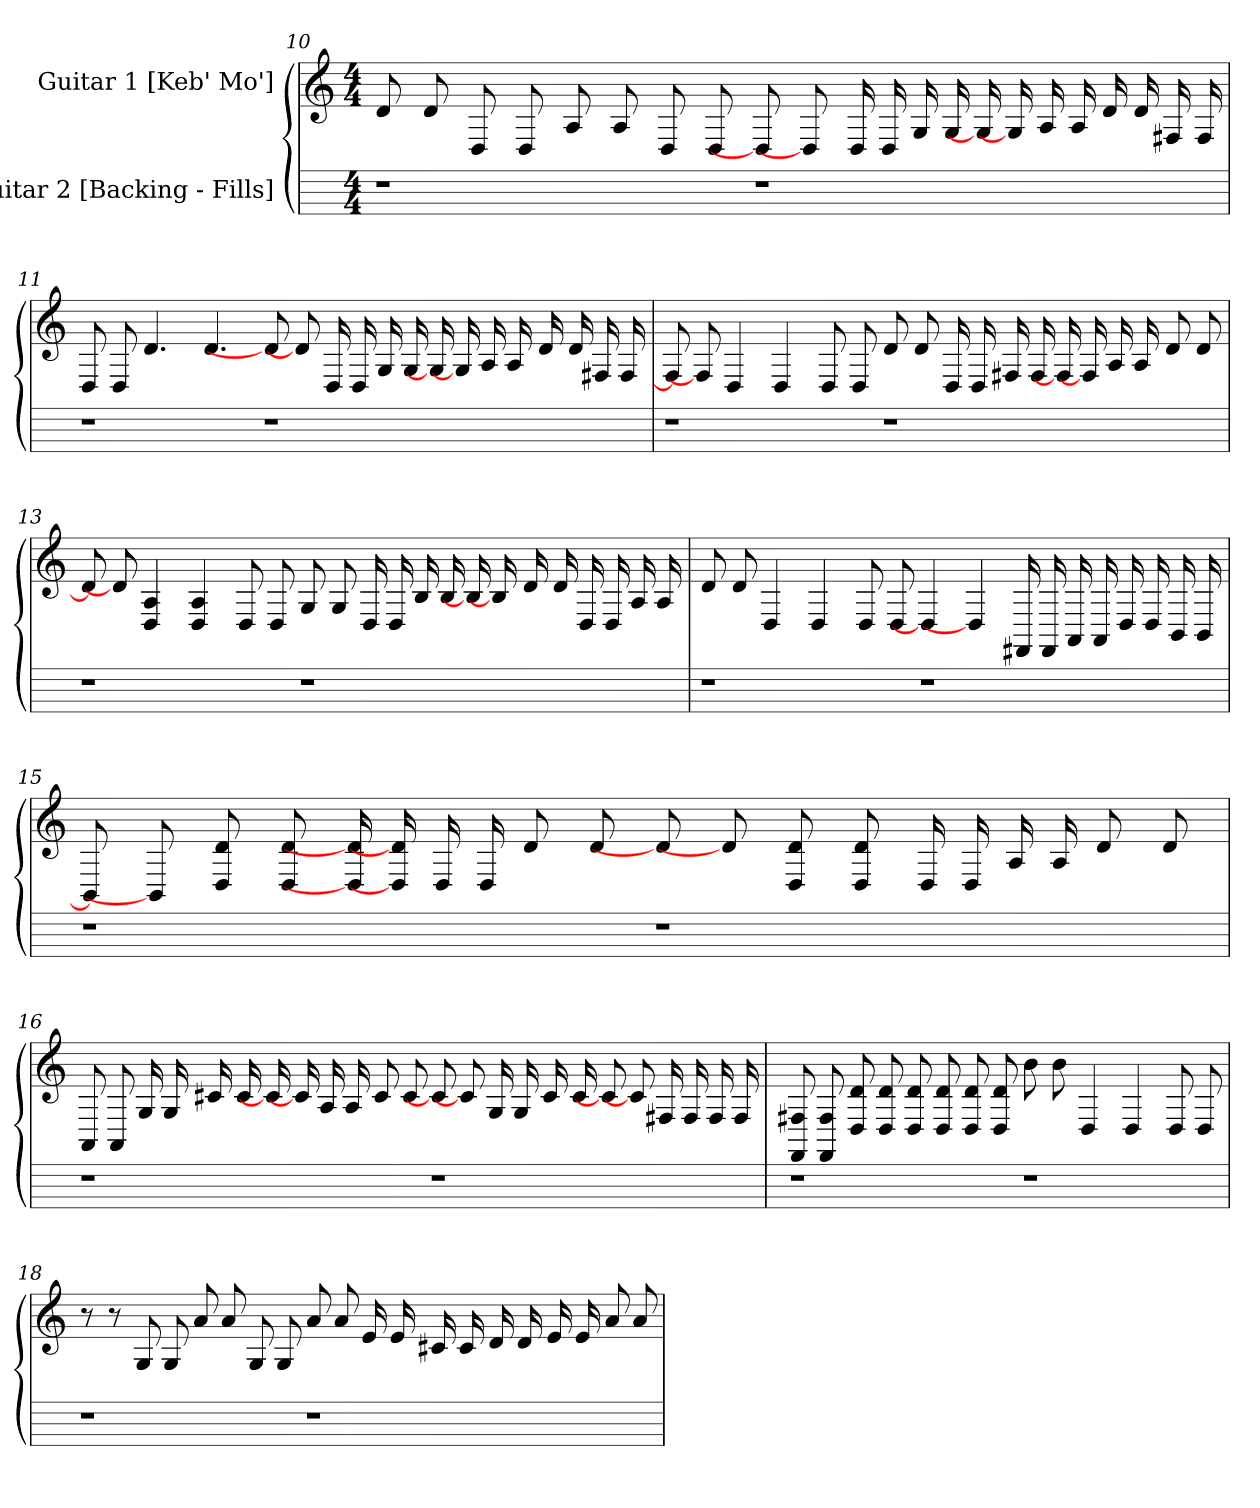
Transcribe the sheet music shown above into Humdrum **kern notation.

**kern	**kern
*part2	*part1
*staff2	*staff1
*I"Guitar 2 [Backing - Fills]	*I"Guitar 1 [Keb' Mo']
*	*
*k[]	*k[]
*M4/4	*M4/4
=10	=10
1r	8d
.	8d
.	8D
.	8D
.	8A
.	8A
.	8D
.	8D
1r	8D]
.	8D]
.	16D
.	16D
.	16G
.	16G
.	16G]
.	16G]
.	16A
.	16A
.	16d
.	16d
.	16F#
.	16F#
=11	=11
1r	8D
.	8D
.	4.d
.	4.d
1r	8d]
.	8d]
.	16D
.	16D
.	16G
.	16G
.	16G]
.	16G]
.	16A
.	16A
.	16d
.	16d
.	16F#
.	16F#
=12	=12
1r	8F#]
.	8F#]
.	4D
.	4D
.	8D
.	8D
1r	8d
.	8d
.	16D
.	16D
.	16F#
.	16F#
.	16F#]
.	16F#]
.	16A
.	16A
.	8d
.	8d
=13	=13
1r	8d]
.	8d]
.	4A 4D
.	4A 4D
.	8D
.	8D
1r	8G
.	8G
.	16D
.	16D
.	16B
.	16B
.	16B]
.	16B]
.	16d
.	16d
.	16D
.	16D
.	16A
.	16A
=14	=14
1r	8d
.	8d
.	4D
.	4D
.	8D
.	8D
1r	4D]
.	4D]
.	16FF#
.	16FF#
.	16AA
.	16AA
.	16D
.	16D
.	16BB
.	16BB
=15	=15
1r	8BB]
.	8BB]
.	8d 8D
.	8d 8D
.	16d] 16D]
.	16d] 16D]
.	16D
.	16D
.	8d
.	8d
1r	8d]
.	8d]
.	8d 8D
.	8d 8D
.	16D
.	16D
.	16A
.	16A
.	8d
.	8d
=16	=16
1r	8AA
.	8AA
.	16G
.	16G
.	16c#
.	16c#
.	16c#]
.	16c#]
.	16A
.	16A
.	8c#
.	8c#
1r	8c#]
.	8c#]
.	16G
.	16G
.	16c#
.	16c#
.	8c#]
.	8c#]
.	16F#
.	16F#
.	16F#
.	16F#
=17	=17
1r	8F# 8FF
.	8F# 8FF
.	8d 8D
.	8d 8D
.	8d 8D
.	8d 8D
.	8d 8D
.	8d 8D
1r	8b
.	8b
.	4D
.	4D
.	8D
.	8D
=18	=18
1r	8r
.	8r
.	8G
.	8G
.	8a
.	8a
.	8G
.	8G
1r	8a
.	8a
.	16e
.	16e
.	16c#
.	16c#
.	16d
.	16d
.	16e
.	16e
.	8a
.	8a
=	=
*-	*-
